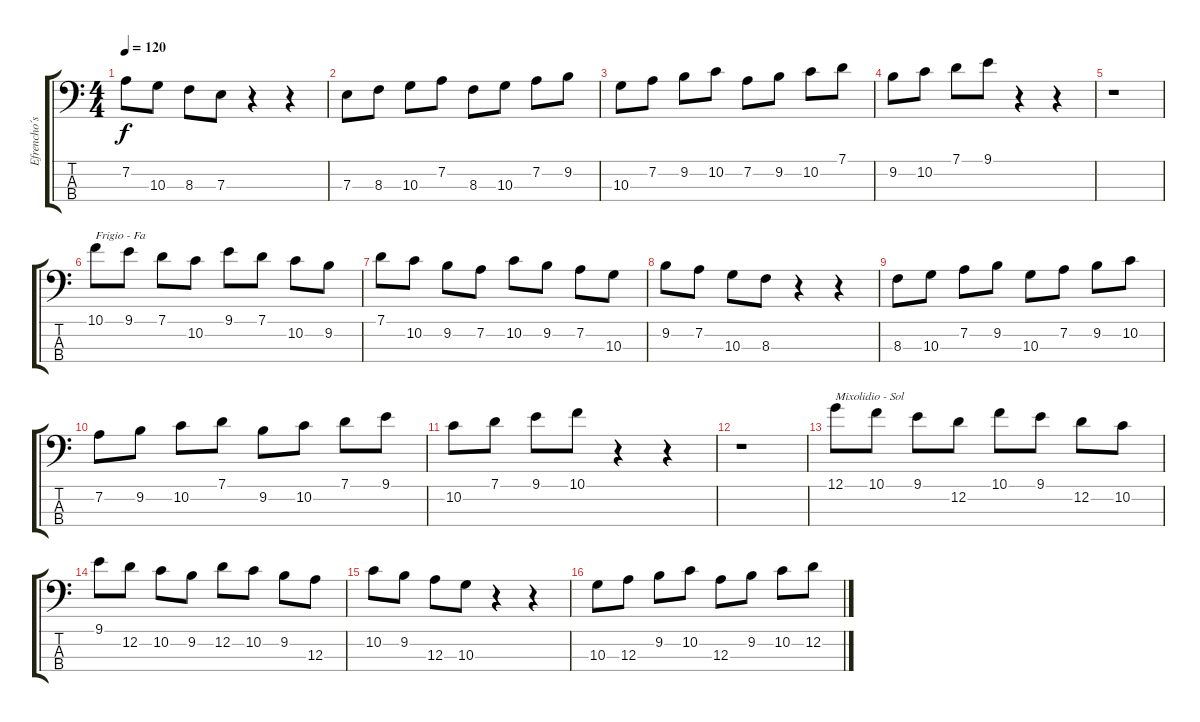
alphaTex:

\track ("Efrencho´s Bass" "Efrencho´s") {instrument electricbassfinger}
\staff {score tabs}
\tuning (G2 D2 A1 E1) {hide}
\ts (4 4)
\tempo 120
\clef f4
\ks c
7.2.8{dy f} 10.3.8 8.3.8 7.3.8 r.4 r.4 |
7.3.8 8.3.8 10.3.8 7.2.8 8.3.8 10.3.8 7.2.8 9.2.8 |
10.3.8 7.2.8 9.2.8 10.2.8 7.2.8 9.2.8 10.2.8 7.1.8 |
9.2.8 10.2.8 7.1.8 9.1.8 r.4 r.4 |
r.1 |
10.1.8{txt "Frigio - Fa"} 9.1.8 7.1.8 10.2.8 9.1.8 7.1.8 10.2.8 9.2.8 |
7.1.8 10.2.8 9.2.8 7.2.8 10.2.8 9.2.8 7.2.8 10.3.8 |
9.2.8 7.2.8 10.3.8 8.3.8 r.4 r.4 |
8.3.8 10.3.8 7.2.8 9.2.8 10.3.8 7.2.8 9.2.8 10.2.8 |
7.2.8 9.2.8 10.2.8 7.1.8 9.2.8 10.2.8 7.1.8 9.1.8 |
10.2.8 7.1.8 9.1.8 10.1.8 r.4 r.4 |
r.1 |
12.1.8{txt "Mixolidio - Sol"} 10.1.8 9.1.8 12.2.8 10.1.8 9.1.8 12.2.8 10.2.8 |
9.1.8 12.2.8 10.2.8 9.2.8 12.2.8 10.2.8 9.2.8 12.3.8 |
10.2.8 9.2.8 12.3.8 10.3.8 r.4 r.4 |
10.3.8 12.3.8 9.2.8 10.2.8 12.3.8 9.2.8 10.2.8 12.2.8
